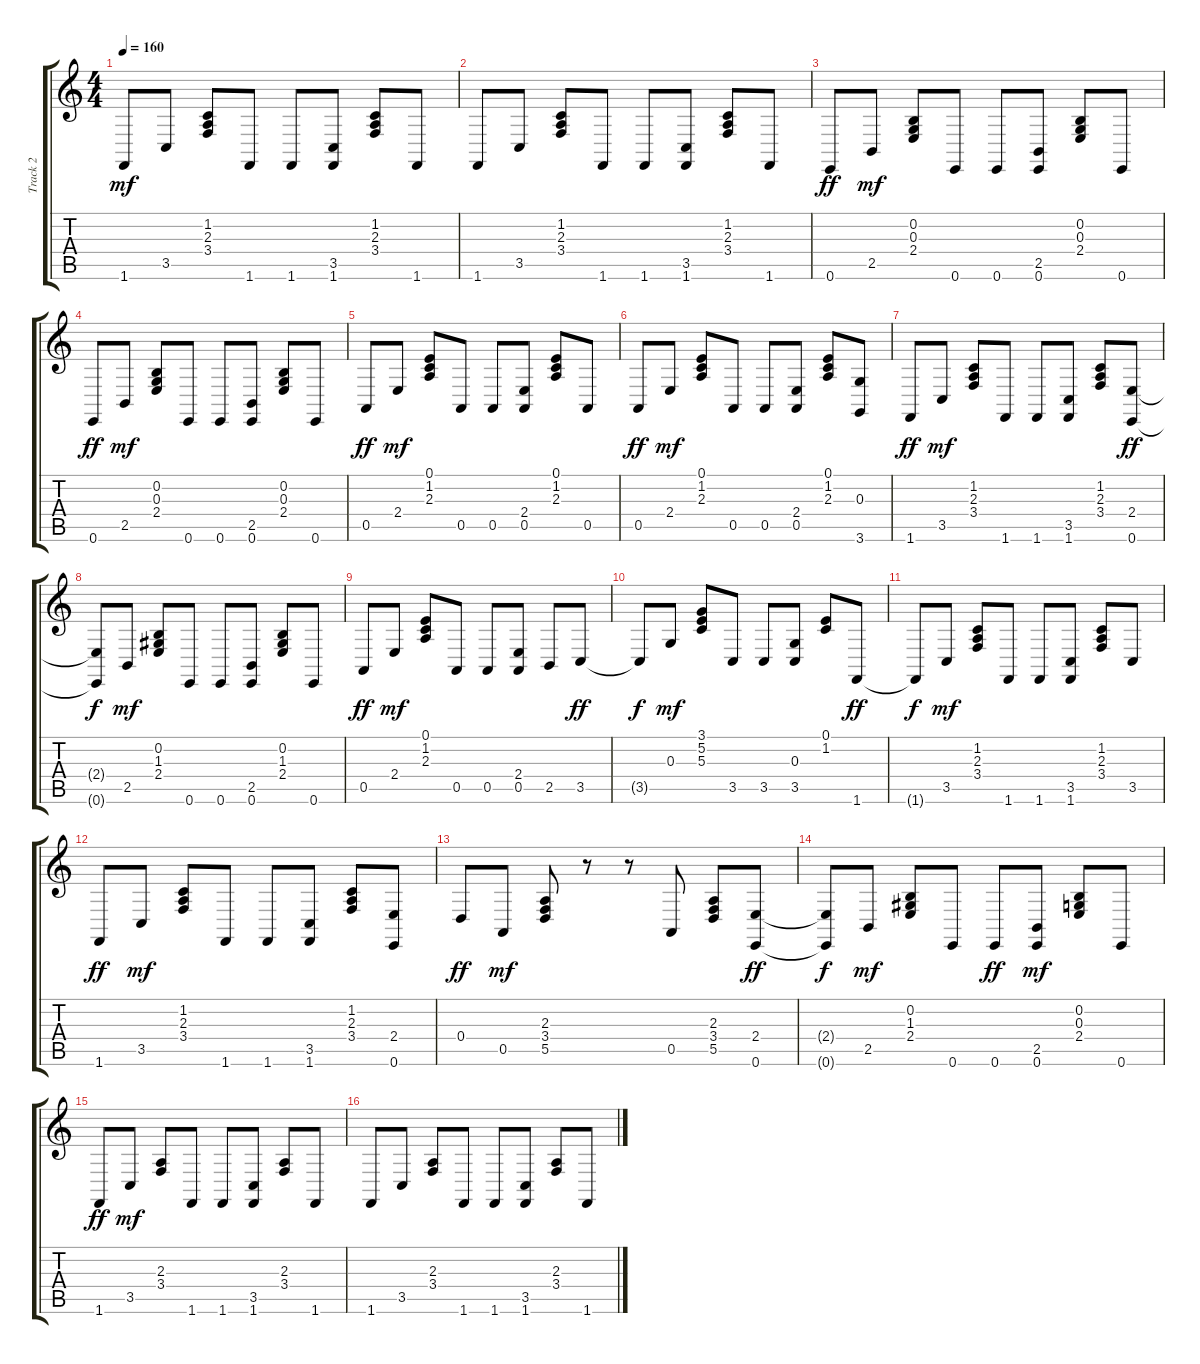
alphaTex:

\track ("Track 2" "Track 2") {instrument acousticgrandpiano}
\staff {score tabs}
\tuning (E4 B3 G3 D3 A2 E2) {hide}
\ts (4 4)
\tempo 160
\clef g2
\ks c
1.6.8{dy mf} 3.5.8 (1.2 2.3 3.4).8 1.6.8 1.6.8 (3.5 1.6).8 (1.2 2.3 3.4).8 1.6.8 |
1.6.8 3.5.8 (1.2 2.3 3.4).8 1.6.8 1.6.8 (3.5 1.6).8 (1.2 2.3 3.4).8 1.6.8 |
0.6.8{dy ff} 2.5.8{dy mf} (0.2 0.3 2.4).8 0.6.8 0.6.8 (2.5 0.6).8 (0.2 0.3 2.4).8 0.6.8 |
0.6.8{dy ff} 2.5.8{dy mf} (0.2 0.3 2.4).8 0.6.8 0.6.8 (2.5 0.6).8 (0.2 0.3 2.4).8 0.6.8 |
0.5.8{dy ff} 2.4.8{dy mf} (0.1 1.2 2.3).8 0.5.8 0.5.8 (2.4 0.5).8 (0.1 1.2 2.3).8 0.5.8 |
0.5.8{dy ff} 2.4.8{dy mf} (0.1 1.2 2.3).8 0.5.8 0.5.8 (2.4 0.5).8 (0.1 1.2 2.3).8 (0.3 3.6).8 |
1.6.8{dy ff} 3.5.8{dy mf} (1.2 2.3 3.4).8 1.6.8 1.6.8 (3.5 1.6).8 (1.2 2.3 3.4).8 (2.4 0.6).8{dy ff} |
(2.4{t} 0.6{t}).8{dy f} 2.5.8{dy mf} (0.2 1.3 2.4).8 0.6.8 0.6.8 (2.5 0.6).8 (0.2 1.3 2.4).8 0.6.8 |
0.5.8{dy ff} 2.4.8{dy mf} (0.1 1.2 2.3).8 0.5.8 0.5.8 (2.4 0.5).8 2.5.8 3.5.8{dy ff} |
3.5{t}.8{dy f} 0.3.8{dy mf} (3.1 5.2 5.3).8 3.5.8 3.5.8 (0.3 3.5).8 (0.1 1.2).8 1.6.8{dy ff} |
1.6{t}.8{dy f} 3.5.8{dy mf} (1.2 2.3 3.4).8 1.6.8 1.6.8 (3.5 1.6).8 (1.2 2.3 3.4).8 3.5.8 |
1.6.8{dy ff} 3.5.8{dy mf} (1.2 2.3 3.4).8 1.6.8 1.6.8 (3.5 1.6).8 (1.2 2.3 3.4).8 (2.4 0.6).8 |
0.4.8{dy ff} 0.5.8{dy mf} (2.3 3.4 5.5).8 r.8 r.8 0.5.8 (2.3 3.4 5.5).8 (2.4 0.6).8{dy ff} |
(2.4{t} 0.6{t}).8{dy f} 2.5.8{dy mf} (0.2 1.3 2.4).8 0.6.8 0.6.8{dy ff} (2.5 0.6).8{dy mf} (0.2 0.3 2.4).8 0.6.8 |
1.6.8{dy ff} 3.5.8{dy mf} (2.3 3.4).8 1.6.8 1.6.8 (3.5 1.6).8 (2.3 3.4).8 1.6.8 |
1.6.8 3.5.8 (2.3 3.4).8 1.6.8 1.6.8 (3.5 1.6).8 (2.3 3.4).8 1.6.8
